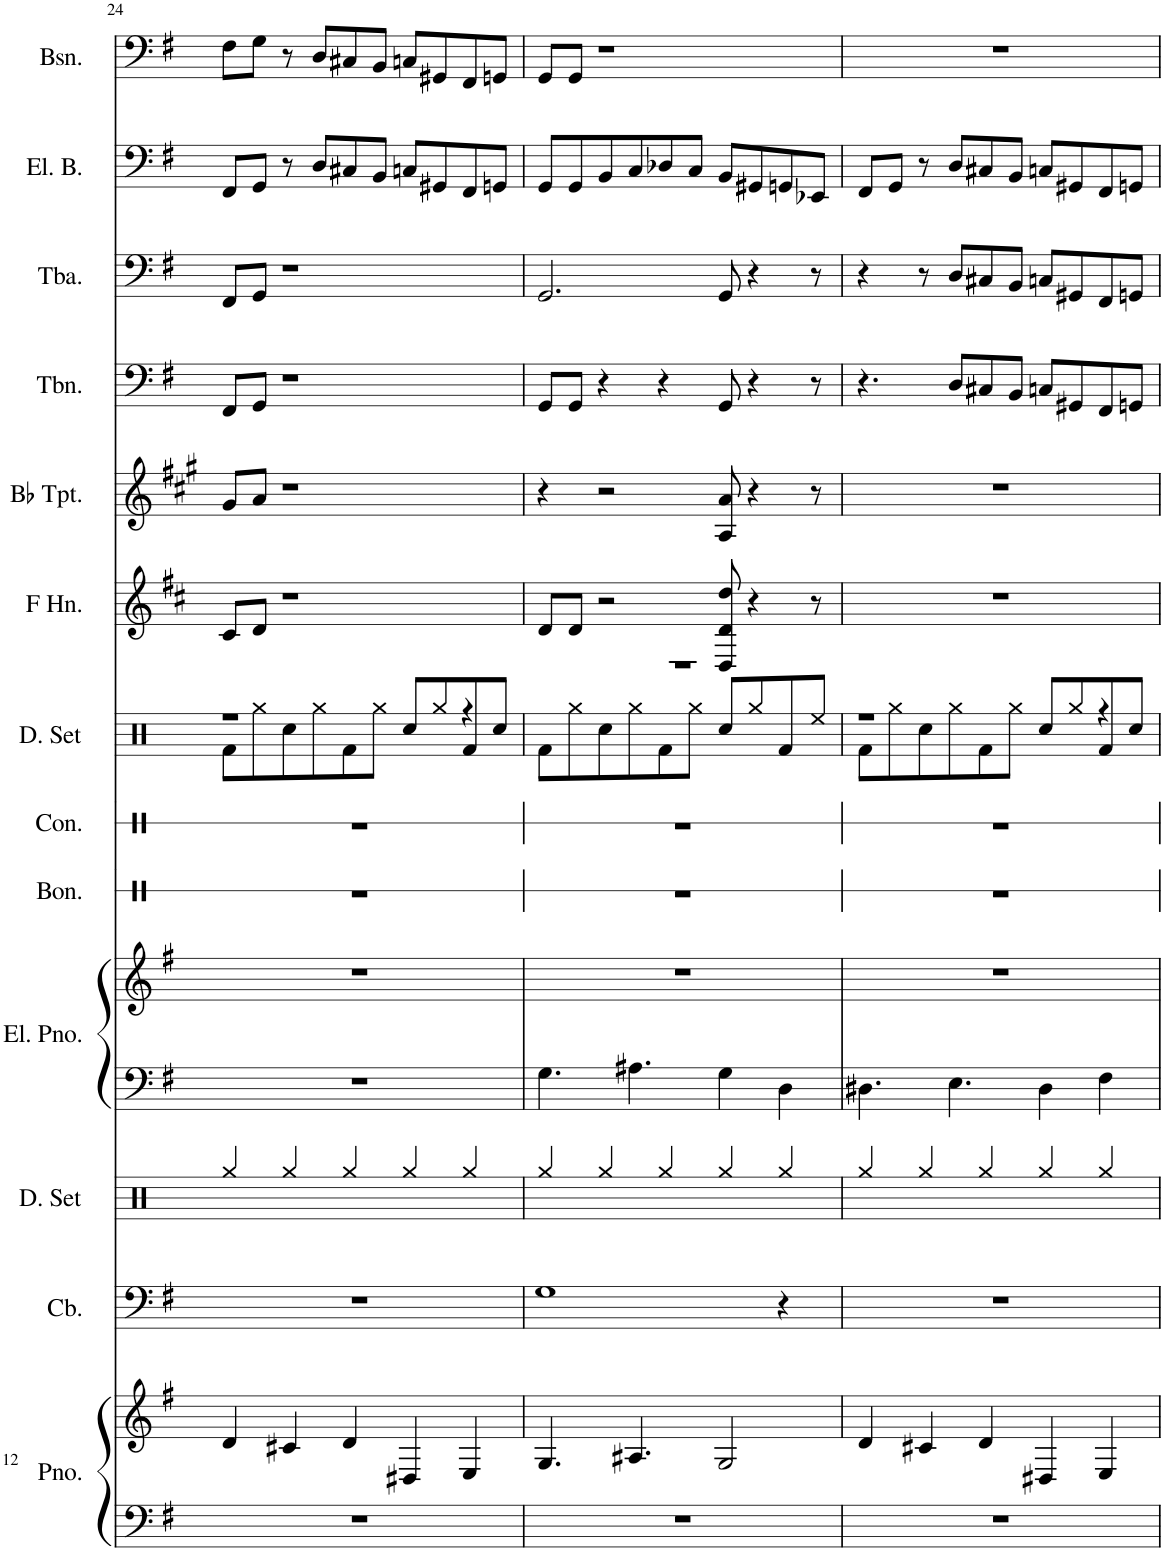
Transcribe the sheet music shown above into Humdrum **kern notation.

**kern	**kern	**kern	**kern	**kern	**kern	**kern	**kern	**kern	**kern	**kern	**kern	**kern	**kern	**kern
*part13	*part13	*part12	*part11	*part10	*part10	*part9	*part8	*part7	*part6	*part5	*part4	*part3	*part2	*part1
*staff15	*staff14	*staff13	*staff12	*staff11	*staff10	*staff9	*staff8	*staff7	*staff6	*staff5	*staff4	*staff3	*staff2	*staff1
*I"Piano	*	*I"Contrabass	*I"Drumset	*I"Electric Piano	*	*I"Bongos	*I"Congas	*I"Drumset	*I"Horn in F	*I"Bb Trumpet	*I"Trombone	*I"Tuba	*I"Electric Bass	*I"Bassoon
*I'Pno.	*	*I'Cb.	*I'D. Set	*I'El. Pno.	*	*I'Bon.	*I'Con.	*I'D. Set	*	*I'Bb Tpt.	*I'Tbn.	*I'Tba.	*I'El. B.	*I'Bsn.
!!LO:PB:g=z
*clefF4	*clefG2	*clefF4	*clefX	*clefF4	*clefG2	*clefX	*clefX	*clefX	*clefG2	*clefG2	*clefF4	*clefF4	*clefF4	*clefF4
*	*	*Trd7c12	*	*	*	*	*	*	*Trd4c7	*Trd1c2	*	*	*Trd7c12	*
*k[f#]	*k[f#]	*k[f#]	*k[]	*k[f#]	*k[f#]	*k[]	*k[]	*k[]	*k[f#c#]	*k[f#c#g#]	*k[f#]	*k[f#]	*k[f#]	*k[f#]
*M5/4	*M5/4	*M5/4	*M5/4	*M5/4	*M5/4	*M5/4	*M5/4	*M5/4	*M5/4	*M5/4	*M5/4	*M5/4	*M5/4	*M5/4
=24	=24	=24	=24	=24	=24	=24	=24	=24	=24	=24	=24	=24	=24	=24
*	*	*	*	*	*	*	*	*^	*	*	*	*	*	*
4%5r	4d/	4%5r	4Rgg/	4%5r	4%5r	4%5r	4%5r	1r	8Rf\L	8c#/L	8g#/L	8FF#/L	8FF#/L	8FF#/L	8F#\L
.	.	.	.	.	.	.	.	.	8Rgg\	8d/J	8a/J	8GG/J	8GG/J	8GG/J	8G\J
.	4c#X/	.	4Rgg/	.	.	.	.	.	8Rcc\	1r	1r	1r	1r	8r	8r
.	.	.	.	.	.	.	.	.	8Rgg\	.	.	.	.	8D/L	8D/L
.	4d/	.	4Rgg/	.	.	.	.	.	8Rf\	.	.	.	.	8C#X/	8C#X/
.	.	.	.	.	.	.	.	.	8Rgg\J	.	.	.	.	8BB/J	8BB/J
.	4D#X/	.	4Rgg/	.	.	.	.	.	8Rcc/L	.	.	.	.	8Cn/L	8Cn/L
.	.	.	.	.	.	.	.	.	8Rgg/	.	.	.	.	8GG#X/	8GG#X/
.	4E/	.	4Rgg/	.	.	.	.	4r	8Rf/	.	.	.	.	8FF#/	8FF#/
.	.	.	.	.	.	.	.	.	8Rcc/J	.	.	.	.	8GGn/J	8GGn/J
=25	=25	=25	=25	=25	=25	=25	=25	=25	=25	=25	=25	=25	=25	=25	=25
4%5r	4.G/	1G	4Rgg/	4.G\	4%5r	4%5r	4%5r	4%5r	8Rf\L	8d/L	4r	8GG/L	2.GG/	8GG/L	8GG/L
.	.	.	.	.	.	.	.	.	8Rgg\	8d/J	.	8GG/J	.	8GG/	8GG/J
.	.	.	4Rgg/	.	.	.	.	.	8Rcc\	2r	2r	4r	.	8BB/	1r
.	4.A#X/	.	.	4.A#X\	.	.	.	.	8Rgg\	.	.	.	.	8C/	.
.	.	.	4Rgg/	.	.	.	.	.	8Rf\	.	.	4r	.	8D-X/	.
.	.	.	.	.	.	.	.	.	8Rgg\J	.	.	.	.	8C/J	.
.	2G/	.	4Rgg/	4G\	.	.	.	.	8Rcc/L	8D/ 8d/ 8dd/	8A/ 8a/	8GG/	8GG/	8BB/L	.
.	.	.	.	.	.	.	.	.	8Rgg/	4r	4r	4r	4r	8GG#X/	.
.	.	4r	4Rgg/	4D\	.	.	.	.	8Rf/	.	.	.	.	8GGn/	.
.	.	.	.	.	.	.	.	.	8Ree/J	8r	8r	8r	8r	8EE-X/J	.
=26	=26	=26	=26	=26	=26	=26	=26	=26	=26	=26	=26	=26	=26	=26	=26
4%5r	4d/	4%5r	4Rgg/	4.D#X\	4%5r	4%5r	4%5r	1r	8Rf\L	4%5r	4%5r	4.r	4r	8FF#/L	4%5r
.	.	.	.	.	.	.	.	.	8Rgg\	.	.	.	.	8GG/J	.
.	4c#X/	.	4Rgg/	.	.	.	.	.	8Rcc\	.	.	.	8r	8r	.
.	.	.	.	4.E\	.	.	.	.	8Rgg\	.	.	8D/L	8D/L	8D/L	.
.	4d/	.	4Rgg/	.	.	.	.	.	8Rf\	.	.	8C#X/	8C#X/	8C#X/	.
.	.	.	.	.	.	.	.	.	8Rgg\J	.	.	8BB/J	8BB/J	8BB/J	.
.	4D#X/	.	4Rgg/	4D#\	.	.	.	.	8Rcc/L	.	.	8Cn/L	8Cn/L	8Cn/L	.
.	.	.	.	.	.	.	.	.	8Rgg/	.	.	8GG#X/	8GG#X/	8GG#X/	.
.	4E/	.	4Rgg/	4F#\	.	.	.	4r	8Rf/	.	.	8FF#/	8FF#/	8FF#/	.
.	.	.	.	.	.	.	.	.	8Rcc/J	.	.	8GGn/J	8GGn/J	8GGn/J	.
*	*	*	*	*	*	*	*	*v	*v	*	*	*	*	*	*
=	=	=	=	=	=	=	=	=	=	=	=	=	=	=
*-	*-	*-	*-	*-	*-	*-	*-	*-	*-	*-	*-	*-	*-	*-
